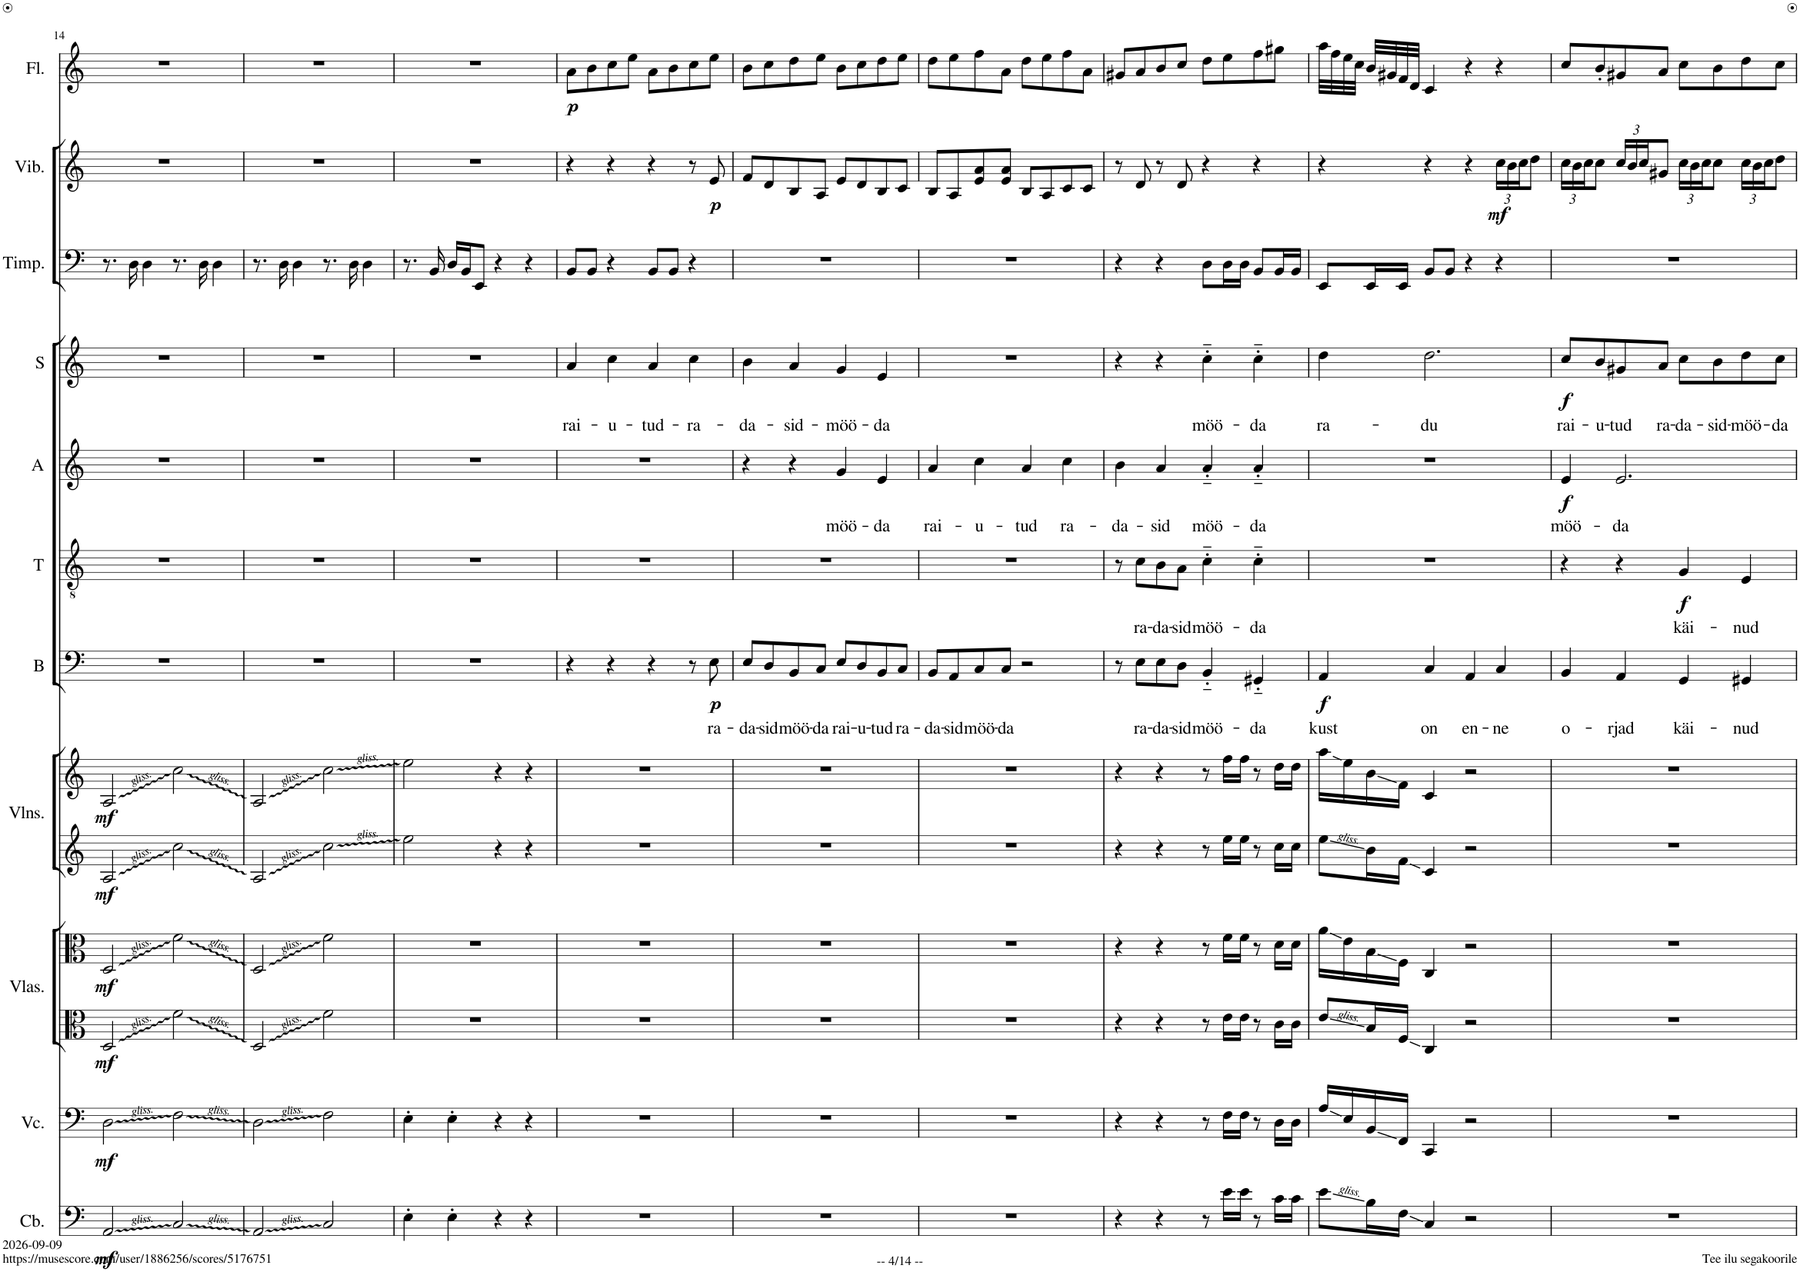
**kern	**dynam	**kern	**dynam	**kern	**kern	**dynam	**kern	**kern	**dynam	**kern	**text	**dynam	**kern	**text	**dynam	**kern	**text	**dynam	**kern	**text	**dynam	**kern	**kern	**dynam	**kern	**dynam
*part11	*part11	*part10	*part10	*part9	*part9	*part9	*part8	*part8	*part8	*part7	*part7	*part7	*part6	*part6	*part6	*part5	*part5	*part5	*part4	*part4	*part4	*part3	*part2	*part2	*part1	*part1
*staff13	*staff13	*staff12	*staff12	*staff11	*staff10	*staff10/11	*staff9	*staff8	*staff8/9	*staff7	*staff7	*staff7	*staff6	*staff6	*staff6	*staff5	*staff5	*staff5	*staff4	*staff4	*staff4	*staff3	*staff2	*staff2	*staff1	*staff1
*I"Contrabass	*	*I"Violoncello	*	*I"Violas	*	*	*I"Violins	*	*	*I"B	*	*	*I"T	*	*	*I"A	*	*	*I"S	*	*	*I"Timpani	*I"Vibraphone	*	*I"Flute	*
*I'Cb.	*	*I'Vc.	*	*I'Vlas.	*	*	*I'Vlns.	*	*	*I'B	*	*	*I'T	*	*	*I'A	*	*	*I'S	*	*	*I'Timp.	*I'Vib.	*	*I'Fl.	*
!!LO:PB:g=z
*clefF4	*	*clefF4	*	*clefC3	*clefC3	*	*clefG2	*clefG2	*	*clefF4	*	*	*clefGv2	*	*	*clefG2	*	*	*clefG2	*	*	*clefF4	*clefG2	*	*clefG2	*
*Trd7c12	*	*	*	*	*	*	*	*	*	*	*	*	*	*	*	*Trd1c2	*	*	*	*	*	*	*	*	*	*
*k[]	*	*k[]	*	*k[]	*k[]	*	*k[]	*k[]	*	*k[]	*	*	*k[]	*	*	*k[]	*	*	*k[]	*	*	*k[]	*k[]	*	*k[]	*
*M4/4	*	*M4/4	*	*M4/4	*M4/4	*	*M4/4	*M4/4	*	*M4/4	*	*	*M4/4	*	*	*M4/4	*	*	*M4/4	*	*	*M4/4	*M4/4	*	*M4/4	*
=14	=14	=14	=14	=14	=14	=14	=14	=14	=14	=14	=14	=14	=14	=14	=14	=14	=14	=14	=14	=14	=14	=14	=14	=14	=14	=14
!	!LO:DY:b	!	!LO:DY:b	!	!	!LO:DY:b=2	!	!	!	!	!	!	!	!	!	!	!	!	!	!	!	!	!	!	!	!
!	!	!	!	!	!	!LO:DY:n=1:b	!	!	!LO:DY:b=2	!	!	!	!	!	!	!	!	!	!	!	!	!	!	!	!	!
!	!	!	!	!	!	!	!	!	!LO:DY:n=1:b	!	!	!	!	!	!	!	!	!	!	!	!	!	!	!	!	!
2AA/	mf	2D\	mf	2D/	2D/	mf mf	2A/	2A/	mf mf	1r	.	.	1r	.	.	1r	.	.	1r	.	.	8.r	1r	.	1r	.
.	.	.	.	.	.	.	.	.	.	.	.	.	.	.	.	.	.	.	.	.	.	16D\	.	.	.	.
.	.	.	.	.	.	.	.	.	.	.	.	.	.	.	.	.	.	.	.	.	.	4D\	.	.	.	.
2C/	.	2F\	.	2f\	2f\	.	2cc\	2cc\	.	.	.	.	.	.	.	.	.	.	.	.	.	8.r	.	.	.	.
.	.	.	.	.	.	.	.	.	.	.	.	.	.	.	.	.	.	.	.	.	.	16D\	.	.	.	.
.	.	.	.	.	.	.	.	.	.	.	.	.	.	.	.	.	.	.	.	.	.	4D\	.	.	.	.
=15	=15	=15	=15	=15	=15	=15	=15	=15	=15	=15	=15	=15	=15	=15	=15	=15	=15	=15	=15	=15	=15	=15	=15	=15	=15	=15
2AA/	.	2D\	.	2D/	2D/	.	2A/	2A/	.	1r	.	.	1r	.	.	1r	.	.	1r	.	.	8.r	1r	.	1r	.
.	.	.	.	.	.	.	.	.	.	.	.	.	.	.	.	.	.	.	.	.	.	16D\	.	.	.	.
.	.	.	.	.	.	.	.	.	.	.	.	.	.	.	.	.	.	.	.	.	.	4D\	.	.	.	.
2C/	.	2F\	.	2f\	2f\	.	2cc\	2cc\	.	.	.	.	.	.	.	.	.	.	.	.	.	8.r	.	.	.	.
.	.	.	.	.	.	.	.	.	.	.	.	.	.	.	.	.	.	.	.	.	.	16D\	.	.	.	.
.	.	.	.	.	.	.	.	.	.	.	.	.	.	.	.	.	.	.	.	.	.	4D\	.	.	.	.
=16	=16	=16	=16	=16	=16	=16	=16	=16	=16	=16	=16	=16	=16	=16	=16	=16	=16	=16	=16	=16	=16	=16	=16	=16	=16	=16
4E'\	.	4E'\	.	1r	1r	.	2ee\	2ee\	.	1r	.	.	1r	.	.	1r	.	.	1r	.	.	8.r	1r	.	1r	.
.	.	.	.	.	.	.	.	.	.	.	.	.	.	.	.	.	.	.	.	.	.	16BB/	.	.	.	.
4E'\	.	4E'\	.	.	.	.	.	.	.	.	.	.	.	.	.	.	.	.	.	.	.	16D/LL	.	.	.	.
.	.	.	.	.	.	.	.	.	.	.	.	.	.	.	.	.	.	.	.	.	.	16BB/J	.	.	.	.
.	.	.	.	.	.	.	.	.	.	.	.	.	.	.	.	.	.	.	.	.	.	8EE/J	.	.	.	.
4r	.	4r	.	.	.	.	4r	4r	.	.	.	.	.	.	.	.	.	.	.	.	.	4r	.	.	.	.
4r	.	4r	.	.	.	.	4r	4r	.	.	.	.	.	.	.	.	.	.	.	.	.	4r	.	.	.	.
=17	=17	=17	=17	=17	=17	=17	=17	=17	=17	=17	=17	=17	=17	=17	=17	=17	=17	=17	=17	=17	=17	=17	=17	=17	=17	=17
!	!	!	!	!	!	!	!	!	!	!	!	!	!	!	!	!	!	!	!	!LO:LY:b	!	!	!	!	!	!LO:DY:b
1r	.	1r	.	1r	1r	.	1r	1r	.	4r	.	.	1r	.	.	1r	.	.	4a/	rai-	.	8BB/L	4r	.	8a\L	p
.	.	.	.	.	.	.	.	.	.	.	.	.	.	.	.	.	.	.	.	.	.	8BB/J	.	.	8b\	.
!	!	!	!	!	!	!	!	!	!	!	!	!	!	!	!	!	!	!	!	!LO:LY:b	!	!	!	!	!	!
.	.	.	.	.	.	.	.	.	.	4r	.	.	.	.	.	.	.	.	4cc\	-u-	.	4r	4r	.	8cc\	.
.	.	.	.	.	.	.	.	.	.	.	.	.	.	.	.	.	.	.	.	.	.	.	.	.	8ee\J	.
!	!	!	!	!	!	!	!	!	!	!	!	!	!	!	!	!	!	!	!	!LO:LY:b	!	!	!	!	!	!
.	.	.	.	.	.	.	.	.	.	4r	.	.	.	.	.	.	.	.	4a/	-tud-	.	8BB/L	4r	.	8a\L	.
.	.	.	.	.	.	.	.	.	.	.	.	.	.	.	.	.	.	.	.	.	.	8BB/J	.	.	8b\	.
!	!	!	!	!	!	!	!	!	!	!	!	!	!	!	!	!	!	!	!	!LO:LY:b	!	!	!	!	!	!
.	.	.	.	.	.	.	.	.	.	8r	.	.	.	.	.	.	.	.	4cc\	-ra-	.	4r	8r	.	8cc\	.
!	!	!	!	!	!	!	!	!	!	!	!LO:LY:b	!LO:DY:b	!	!	!	!	!	!	!	!	!	!	!	!LO:DY:b	!	!
.	.	.	.	.	.	.	.	.	.	8E\	ra-	p	.	.	.	.	.	.	.	.	.	.	8e/	p	8ee\J	.
=18	=18	=18	=18	=18	=18	=18	=18	=18	=18	=18	=18	=18	=18	=18	=18	=18	=18	=18	=18	=18	=18	=18	=18	=18	=18	=18
!	!	!	!	!	!	!	!	!	!	!	!LO:LY:b	!	!	!	!	!	!	!	!	!LO:LY:b	!	!	!	!	!	!
1r	.	1r	.	1r	1r	.	1r	1r	.	8E/L	-da-	.	1r	.	.	4r	.	.	4b\	-da-	.	1r	8f/L	.	8b\L	.
!	!	!	!	!	!	!	!	!	!	!	!LO:LY:b	!	!	!	!	!	!	!	!	!	!	!	!	!	!	!
.	.	.	.	.	.	.	.	.	.	8D/	-sid	.	.	.	.	.	.	.	.	.	.	.	8d/	.	8cc\	.
!	!	!	!	!	!	!	!	!	!	!	!LO:LY:b	!	!	!	!	!	!	!	!	!LO:LY:b	!	!	!	!	!	!
.	.	.	.	.	.	.	.	.	.	8BB/	möö-	.	.	.	.	4r	.	.	4a/	-sid-	.	.	8B/	.	8dd\	.
!	!	!	!	!	!	!	!	!	!	!	!LO:LY:b	!	!	!	!	!	!	!	!	!	!	!	!	!	!	!
.	.	.	.	.	.	.	.	.	.	8C/J	-da	.	.	.	.	.	.	.	.	.	.	.	8A/J	.	8ee\J	.
!	!	!	!	!	!	!	!	!	!	!	!LO:LY:b	!	!	!	!	!	!LO:LY:b	!	!	!LO:LY:b	!	!	!	!	!	!
.	.	.	.	.	.	.	.	.	.	8E/L	rai-	.	.	.	.	4g/	möö-	.	4g/	-möö-	.	.	8e/L	.	8b\L	.
!	!	!	!	!	!	!	!	!	!	!	!LO:LY:b	!	!	!	!	!	!	!	!	!	!	!	!	!	!	!
.	.	.	.	.	.	.	.	.	.	8D/	-u-	.	.	.	.	.	.	.	.	.	.	.	8d/	.	8cc\	.
!	!	!	!	!	!	!	!	!	!	!	!LO:LY:b	!	!	!	!	!	!LO:LY:b	!	!	!LO:LY:b	!	!	!	!	!	!
.	.	.	.	.	.	.	.	.	.	8BB/	-tud	.	.	.	.	4e/	-da	.	4e/	-da	.	.	8B/	.	8dd\	.
!	!	!	!	!	!	!	!	!	!	!	!LO:LY:b	!	!	!	!	!	!	!	!	!	!	!	!	!	!	!
.	.	.	.	.	.	.	.	.	.	8C/J	ra-	.	.	.	.	.	.	.	.	.	.	.	8c/J	.	8ee\J	.
=19	=19	=19	=19	=19	=19	=19	=19	=19	=19	=19	=19	=19	=19	=19	=19	=19	=19	=19	=19	=19	=19	=19	=19	=19	=19	=19
!	!	!	!	!	!	!	!	!	!	!	!LO:LY:b	!	!	!	!	!	!LO:LY:b	!	!	!	!	!	!	!	!	!
1r	.	1r	.	1r	1r	.	1r	1r	.	8BB/L	-da-	.	1r	.	.	4a/	rai-	.	1r	.	.	1r	8B/L	.	8dd\L	.
!	!	!	!	!	!	!	!	!	!	!	!LO:LY:b	!	!	!	!	!	!	!	!	!	!	!	!	!	!	!
.	.	.	.	.	.	.	.	.	.	8AA/	-sid	.	.	.	.	.	.	.	.	.	.	.	8A/	.	8ee\	.
!	!	!	!	!	!	!	!	!	!	!	!LO:LY:b	!	!	!	!	!	!LO:LY:b	!	!	!	!	!	!	!	!	!
.	.	.	.	.	.	.	.	.	.	8C/	möö-	.	.	.	.	4cc\	-u-	.	.	.	.	.	8e/ 8a/	.	8ff\	.
!	!	!	!	!	!	!	!	!	!	!	!LO:LY:b	!	!	!	!	!	!	!	!	!	!	!	!	!	!	!
.	.	.	.	.	.	.	.	.	.	8C/J	-da	.	.	.	.	.	.	.	.	.	.	.	8e/ 8a/J	.	8a\J	.
!	!	!	!	!	!	!	!	!	!	!	!	!	!	!	!	!	!LO:LY:b	!	!	!	!	!	!	!	!	!
.	.	.	.	.	.	.	.	.	.	2r	.	.	.	.	.	4a/	-tud	.	.	.	.	.	8B/L	.	8dd\L	.
.	.	.	.	.	.	.	.	.	.	.	.	.	.	.	.	.	.	.	.	.	.	.	8A/	.	8ee\	.
!	!	!	!	!	!	!	!	!	!	!	!	!	!	!	!	!	!LO:LY:b	!	!	!	!	!	!	!	!	!
.	.	.	.	.	.	.	.	.	.	.	.	.	.	.	.	4cc\	ra-	.	.	.	.	.	8c/	.	8ff\	.
.	.	.	.	.	.	.	.	.	.	.	.	.	.	.	.	.	.	.	.	.	.	.	8c/J	.	8a\J	.
=20	=20	=20	=20	=20	=20	=20	=20	=20	=20	=20	=20	=20	=20	=20	=20	=20	=20	=20	=20	=20	=20	=20	=20	=20	=20	=20
!	!	!	!	!	!	!	!	!	!	!	!	!	!	!	!	!	!LO:LY:b	!	!	!	!	!	!	!	!	!
4r	.	4r	.	4r	4r	.	4r	4r	.	8r	.	.	8r	.	.	4b\	-da-	.	4r	.	.	4r	8r	.	8g#X/L	.
!	!	!	!	!	!	!	!	!	!	!	!LO:LY:b	!	!	!LO:LY:b	!	!	!	!	!	!	!	!	!	!	!	!
.	.	.	.	.	.	.	.	.	.	8E\L	ra-	.	8c\L	ra-	.	.	.	.	.	.	.	.	8d/	.	8a/	.
!	!	!	!	!	!	!	!	!	!	!	!LO:LY:b	!	!	!LO:LY:b	!	!	!LO:LY:b	!	!	!	!	!	!	!	!	!
4r	.	4r	.	4r	4r	.	4r	4r	.	8E\	-da-	.	8B\	-da-	.	4a/	-sid	.	4r	.	.	4r	8r	.	8b/	.
!	!	!	!	!	!	!	!	!	!	!	!LO:LY:b	!	!	!LO:LY:b	!	!	!	!	!	!	!	!	!	!	!	!
.	.	.	.	.	.	.	.	.	.	8D\J	-sid	.	8A\J	-sid	.	.	.	.	.	.	.	.	8d/	.	8cc/J	.
!	!	!	!	!	!	!	!	!	!	!	!LO:LY:b	!	!	!LO:LY:b	!	!	!LO:LY:b	!	!	!LO:LY:b	!	!	!	!	!	!
8r	.	8r	.	8r	8r	.	8r	8r	.	4BB'~/	möö-	.	4c'~\	möö-	.	4a'~/	möö-	.	4cc'~\	möö-	.	8D\L	4r	.	8dd\L	.
16e\LL	.	16F\LL	.	16e\LL	16f\LL	.	16ee\LL	16ff\LL	.	.	.	.	.	.	.	.	.	.	.	.	.	16D\L	.	.	8ee\	.
16e\JJ	.	16F\JJ	.	16e\JJ	16f\JJ	.	16ee\JJ	16ff\JJ	.	.	.	.	.	.	.	.	.	.	.	.	.	16D\JJ	.	.	.	.
!	!	!	!	!	!	!	!	!	!	!	!LO:LY:b	!	!	!LO:LY:b	!	!	!LO:LY:b	!	!	!LO:LY:b	!	!	!	!	!	!
8r	.	8r	.	8r	8r	.	8r	8r	.	4GG#X'~/	-da	.	4c'~\	-da	.	4a'~/	-da	.	4cc'~\	-da	.	8BB/L	4r	.	8ff\	.
16c\LL	.	16D\LL	.	16c\LL	16d\LL	.	16cc\LL	16dd\LL	.	.	.	.	.	.	.	.	.	.	.	.	.	16BB/L	.	.	8gg#X\J	.
16c\JJ	.	16D\JJ	.	16c\JJ	16d\JJ	.	16cc\JJ	16dd\JJ	.	.	.	.	.	.	.	.	.	.	.	.	.	16BB/JJ	.	.	.	.
=21	=21	=21	=21	=21	=21	=21	=21	=21	=21	=21	=21	=21	=21	=21	=21	=21	=21	=21	=21	=21	=21	=21	=21	=21	=21	=21
!	!	!	!	!	!	!	!	!	!	!	!LO:LY:b	!LO:DY:b	!	!	!	!	!	!	!	!LO:LY:b	!	!	!	!	!	!
8e\L	.	16A/LL	.	8e/L	16a\LL	.	8ee\L	16aa\LL	.	4AA/	kust	f	1r	.	.	1r	.	.	4dd\	ra-	.	8EE/L	4r	.	32aa\LLL	.
.	.	.	.	.	.	.	.	.	.	.	.	.	.	.	.	.	.	.	.	.	.	.	.	.	32ff\	.
.	.	16E/	.	.	16e\	.	.	16ee\	.	.	.	.	.	.	.	.	.	.	.	.	.	.	.	.	32ee\	.
.	.	.	.	.	.	.	.	.	.	.	.	.	.	.	.	.	.	.	.	.	.	.	.	.	32cc\JJJ	.
16B\L	.	16BB/	.	16B/L	16B\	.	16b\L	16b\	.	.	.	.	.	.	.	.	.	.	.	.	.	16EE/L	.	.	32b/LLL	.
.	.	.	.	.	.	.	.	.	.	.	.	.	.	.	.	.	.	.	.	.	.	.	.	.	32g#X/	.
16F\JJ	.	16FF/JJ	.	16F/JJ	16F\JJ	.	16f\JJ	16f\JJ	.	.	.	.	.	.	.	.	.	.	.	.	.	16EE/JJ	.	.	32f/	.
.	.	.	.	.	.	.	.	.	.	.	.	.	.	.	.	.	.	.	.	.	.	.	.	.	32d/JJJ	.
!	!	!	!	!	!	!	!	!	!	!	!LO:LY:b	!	!	!	!	!	!	!	!	!LO:LY:b	!	!	!	!	!	!
4C/	.	4CC/	.	4C/	4C/	.	4c/	4c/	.	4C/	on	.	.	.	.	.	.	.	2.dd\	-du	.	8BB/L	4r	.	4c/	.
.	.	.	.	.	.	.	.	.	.	.	.	.	.	.	.	.	.	.	.	.	.	8BB/J	.	.	.	.
!	!	!	!	!	!	!	!	!	!	!	!LO:LY:b	!	!	!	!	!	!	!	!	!	!	!	!	!	!	!
2r	.	2r	.	2r	2r	.	2r	2r	.	4AA/	en-	.	.	.	.	.	.	.	.	.	.	4r	4r	.	4r	.
!	!	!	!	!	!	!	!	!	!	!	!LO:LY:b	!	!	!	!	!	!	!	!	!	!	!	!	!	!	!
*	*	*	*	*	*	*	*	*	*	*	*	*	*	*	*	*	*	*	*	*	*	*	*Xbrackettup	*	*	*
!	!	!	!	!	!	!	!	!	!	!	!	!	!	!	!	!	!	!	!	!	!	!	!	!LO:DY:b	!	!
.	.	.	.	.	.	.	.	.	.	4C/	-ne	.	.	.	.	.	.	.	.	.	.	4r	24cc\LL	mf	4r	.
.	.	.	.	.	.	.	.	.	.	.	.	.	.	.	.	.	.	.	.	.	.	.	24b\	.	.	.
.	.	.	.	.	.	.	.	.	.	.	.	.	.	.	.	.	.	.	.	.	.	.	24cc\J	.	.	.
.	.	.	.	.	.	.	.	.	.	.	.	.	.	.	.	.	.	.	.	.	.	.	8dd\J	.	.	.
=22	=22	=22	=22	=22	=22	=22	=22	=22	=22	=22	=22	=22	=22	=22	=22	=22	=22	=22	=22	=22	=22	=22	=22	=22	=22	=22
!	!	!	!	!	!	!	!	!	!	!	!LO:LY:b	!	!	!	!	!	!LO:LY:b	!LO:DY:b	!	!LO:LY:b	!LO:DY:b	!	!	!	!	!
1r	.	1r	.	1r	1r	.	1r	1r	.	4BB/	o-	.	4r	.	.	4e/	möö-	f	8cc/L	rai-	f	1r	24cc\LL	.	8cc/L	.
.	.	.	.	.	.	.	.	.	.	.	.	.	.	.	.	.	.	.	.	.	.	.	24b\	.	.	.
.	.	.	.	.	.	.	.	.	.	.	.	.	.	.	.	.	.	.	.	.	.	.	24cc\J	.	.	.
!	!	!	!	!	!	!	!	!	!	!	!	!	!	!	!	!	!	!	!	!LO:LY:b	!	!	!	!	!	!
.	.	.	.	.	.	.	.	.	.	.	.	.	.	.	.	.	.	.	8b/	-u-	.	.	8cc\J	.	8b'/	.
!	!	!	!	!	!	!	!	!	!	!	!LO:LY:b	!	!	!	!	!	!LO:LY:b	!	!	!LO:LY:b	!	!	!	!	!	!
.	.	.	.	.	.	.	.	.	.	4AA/	-rjad	.	4r	.	.	2.e/	-da	.	8g#X/	-tud	.	.	24cc/LL	.	8g#X/	.
.	.	.	.	.	.	.	.	.	.	.	.	.	.	.	.	.	.	.	.	.	.	.	24b/	.	.	.
.	.	.	.	.	.	.	.	.	.	.	.	.	.	.	.	.	.	.	.	.	.	.	24cc/J	.	.	.
!	!	!	!	!	!	!	!	!	!	!	!	!	!	!	!	!	!	!	!	!LO:LY:b	!	!	!	!	!	!
.	.	.	.	.	.	.	.	.	.	.	.	.	.	.	.	.	.	.	8a/J	ra-	.	.	8g#X/J	.	8a/J	.
!	!	!	!	!	!	!	!	!	!	!	!LO:LY:b	!	!	!LO:LY:b	!LO:DY:b	!	!	!	!	!LO:LY:b	!	!	!	!	!	!
.	.	.	.	.	.	.	.	.	.	4GG/	käi-	.	4G/	käi-	f	.	.	.	8cc\L	-da-	.	.	24cc\LL	.	8cc\L	.
.	.	.	.	.	.	.	.	.	.	.	.	.	.	.	.	.	.	.	.	.	.	.	24b\	.	.	.
.	.	.	.	.	.	.	.	.	.	.	.	.	.	.	.	.	.	.	.	.	.	.	24cc\J	.	.	.
!	!	!	!	!	!	!	!	!	!	!	!	!	!	!	!	!	!	!	!	!LO:LY:b	!	!	!	!	!	!
.	.	.	.	.	.	.	.	.	.	.	.	.	.	.	.	.	.	.	8b\	-sid-	.	.	8cc\J	.	8b\	.
!	!	!	!	!	!	!	!	!	!	!	!LO:LY:b	!	!	!LO:LY:b	!	!	!	!	!	!LO:LY:b	!	!	!	!	!	!
.	.	.	.	.	.	.	.	.	.	4GG#X/	-nud	.	4E/	-nud	.	.	.	.	8dd\	-möö-	.	.	24cc\LL	.	8dd\	.
.	.	.	.	.	.	.	.	.	.	.	.	.	.	.	.	.	.	.	.	.	.	.	24b\	.	.	.
.	.	.	.	.	.	.	.	.	.	.	.	.	.	.	.	.	.	.	.	.	.	.	24cc\J	.	.	.
!	!	!	!	!	!	!	!	!	!	!	!	!	!	!	!	!	!	!	!	!LO:LY:b	!	!	!	!	!	!
.	.	.	.	.	.	.	.	.	.	.	.	.	.	.	.	.	.	.	8cc\J	-da	.	.	8dd\J	.	8cc\J	.
=	=	=	=	=	=	=	=	=	=	=	=	=	=	=	=	=	=	=	=	=	=	=	=	=	=	=
*-	*-	*-	*-	*-	*-	*-	*-	*-	*-	*-	*-	*-	*-	*-	*-	*-	*-	*-	*-	*-	*-	*-	*-	*-	*-	*-
